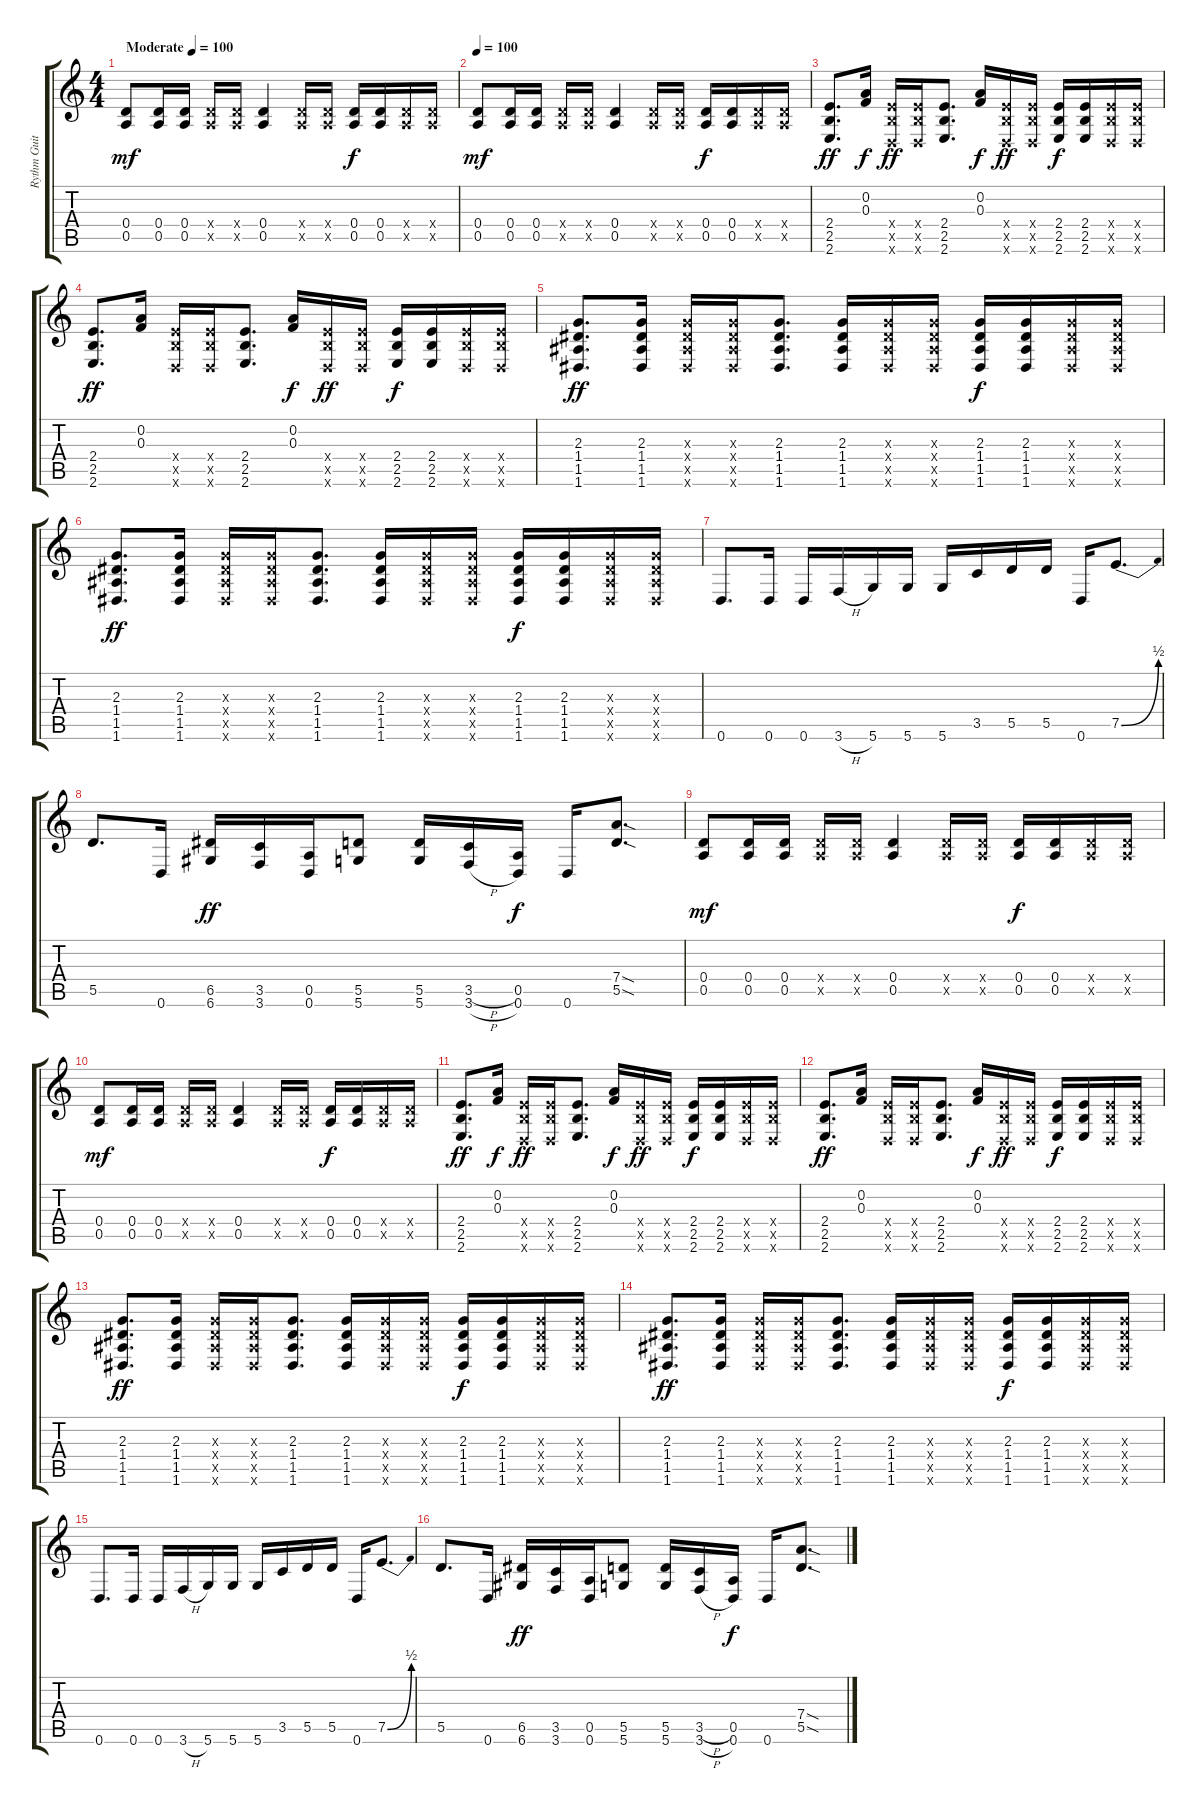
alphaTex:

\track ("Rythm Guitar" "Rythm Guit") {instrument overdrivenguitar}
\staff {score tabs}
\tuning (E4 A3 F3 D3 A2 D2) {hide}
\ts (4 4)
\tempo (100 "Moderate")
\clef g2
\ks c
(0.4 0.5).8{dy mf instrument overdrivenguitar} (0.4 0.5).16 (0.4 0.5).16 (0.4{x} 0.5{x}).16 (0.4{x} 0.5{x}).16 (0.4 0.5).4 (0.4{x} 0.5{x}).16 (0.4{x} 0.5{x}).16 (0.4 0.5).16{dy f} (0.4 0.5).16 (0.4{x} 0.5{x}).16 (0.4{x} 0.5{x}).16 |
\tempo 100
(0.4 0.5).8{dy mf} (0.4 0.5).16 (0.4 0.5).16 (0.4{x} 0.5{x}).16 (0.4{x} 0.5{x}).16 (0.4 0.5).4 (0.4{x} 0.5{x}).16 (0.4{x} 0.5{x}).16 (0.4 0.5).16{dy f} (0.4 0.5).16 (0.4{x} 0.5{x}).16 (0.4{x} 0.5{x}).16 |
(2.4 2.5 2.6).8{d dy ff} (0.2 0.3).16{dy f} (2.4{x} 2.5{x} 0.6{x}).16{dy ff} (2.4{x} 2.5{x} 0.6{x}).16 (2.4 2.5 2.6).8{d} (0.2 0.3).16{dy f} (2.4{x} 2.5{x} 0.6{x}).16{dy ff} (2.4{x} 2.5{x} 0.6{x}).16 (2.4 2.5 2.6).16{dy f} (2.4 2.5 2.6).16 (2.4{x} 2.5{x} 0.6{x}).16 (2.4{x} 2.5{x} 0.6{x}).16 |
(2.4 2.5 2.6).8{d dy ff} (0.2 0.3).16 (2.4{x} 2.5{x} 0.6{x}).16 (2.4{x} 2.5{x} 0.6{x}).16 (2.4 2.5 2.6).8{d} (0.2 0.3).16{dy f} (2.4{x} 2.5{x} 0.6{x}).16{dy ff} (2.4{x} 2.5{x} 0.6{x}).16 (2.4 2.5 2.6).16{dy f} (2.4 2.5 2.6).16 (2.4{x} 2.5{x} 0.6{x}).16 (2.4{x} 2.5{x} 0.6{x}).16 |
(2.3 1.4 1.5 1.6).8{d dy ff} (2.3 1.4 1.5 1.6).16 (2.3{x} 1.4{x} 1.5{x} 1.6{x}).16 (2.3{x} 1.4{x} 1.5{x} 1.6{x}).16 (2.3 1.4 1.5 1.6).8{d} (2.3 1.4 1.5 1.6).16 (2.3{x} 1.4{x} 1.5{x} 1.6{x}).16 (2.3{x} 1.4{x} 1.5{x} 1.6{x}).16 (2.3 1.4 1.5 1.6).16{dy f} (2.3 1.4 1.5 1.6).16 (2.3{x} 1.4{x} 1.5{x} 1.6{x}).16 (2.3{x} 1.4{x} 1.5{x} 1.6{x}).16 |
(2.3 1.4 1.5 1.6).8{d dy ff} (2.3 1.4 1.5 1.6).16 (2.3{x} 1.4{x} 1.5{x} 1.6{x}).16 (2.3{x} 1.4{x} 1.5{x} 1.6{x}).16 (2.3 1.4 1.5 1.6).8{d} (2.3 1.4 1.5 1.6).16 (2.3{x} 1.4{x} 1.5{x} 1.6{x}).16 (2.3{x} 1.4{x} 1.5{x} 1.6{x}).16 (2.3 1.4 1.5 1.6).16{dy f} (2.3 1.4 1.5 1.6).16 (2.3{x} 1.4{x} 1.5{x} 1.6{x}).16 (2.3{x} 1.4{x} 1.5{x} 1.6{x}).16 |
0.6.8{d instrument overdrivenguitar} 0.6.16 0.6.16 3.6{h}.16 5.6.16 5.6.16 5.6.16 3.5.16 5.5.16 5.5.16 0.6.16 7.5{be (bend 0 0 60 2)}.8{d} |
5.5.8{d} 0.6.16 (6.5 6.6).16{dy ff} (3.5 3.6).16 (0.5 0.6).16 (5.5 5.6).8 (5.5 5.6).16 (3.5{h} 3.6{h}).16 (0.5 0.6).16{dy f} 0.6.16 (7.4{sod} 5.5{sod}).8{d} |
(0.4 0.5).8{dy mf} (0.4 0.5).16 (0.4 0.5).16 (0.4{x} 0.5{x}).16 (0.4{x} 0.5{x}).16 (0.4 0.5).4 (0.4{x} 0.5{x}).16 (0.4{x} 0.5{x}).16 (0.4 0.5).16{dy f} (0.4 0.5).16 (0.4{x} 0.5{x}).16 (0.4{x} 0.5{x}).16 |
(0.4 0.5).8{dy mf} (0.4 0.5).16 (0.4 0.5).16 (0.4{x} 0.5{x}).16 (0.4{x} 0.5{x}).16 (0.4 0.5).4 (0.4{x} 0.5{x}).16 (0.4{x} 0.5{x}).16 (0.4 0.5).16{dy f} (0.4 0.5).16 (0.4{x} 0.5{x}).16 (0.4{x} 0.5{x}).16 |
(2.4 2.5 2.6).8{d dy ff} (0.2 0.3).16{dy f} (2.4{x} 2.5{x} 0.6{x}).16{dy ff} (2.4{x} 2.5{x} 0.6{x}).16 (2.4 2.5 2.6).8{d} (0.2 0.3).16{dy f} (2.4{x} 2.5{x} 0.6{x}).16{dy ff} (2.4{x} 2.5{x} 0.6{x}).16 (2.4 2.5 2.6).16{dy f} (2.4 2.5 2.6).16 (2.4{x} 2.5{x} 0.6{x}).16 (2.4{x} 2.5{x} 0.6{x}).16 |
(2.4 2.5 2.6).8{d dy ff} (0.2 0.3).16 (2.4{x} 2.5{x} 0.6{x}).16 (2.4{x} 2.5{x} 0.6{x}).16 (2.4 2.5 2.6).8{d} (0.2 0.3).16{dy f} (2.4{x} 2.5{x} 0.6{x}).16{dy ff} (2.4{x} 2.5{x} 0.6{x}).16 (2.4 2.5 2.6).16{dy f} (2.4 2.5 2.6).16 (2.4{x} 2.5{x} 0.6{x}).16 (2.4{x} 2.5{x} 0.6{x}).16 |
(2.3 1.4 1.5 1.6).8{d dy ff} (2.3 1.4 1.5 1.6).16 (2.3{x} 1.4{x} 1.5{x} 1.6{x}).16 (2.3{x} 1.4{x} 1.5{x} 1.6{x}).16 (2.3 1.4 1.5 1.6).8{d} (2.3 1.4 1.5 1.6).16 (2.3{x} 1.4{x} 1.5{x} 1.6{x}).16 (2.3{x} 1.4{x} 1.5{x} 1.6{x}).16 (2.3 1.4 1.5 1.6).16{dy f} (2.3 1.4 1.5 1.6).16 (2.3{x} 1.4{x} 1.5{x} 1.6{x}).16 (2.3{x} 1.4{x} 1.5{x} 1.6{x}).16 |
(2.3 1.4 1.5 1.6).8{d dy ff} (2.3 1.4 1.5 1.6).16 (2.3{x} 1.4{x} 1.5{x} 1.6{x}).16 (2.3{x} 1.4{x} 1.5{x} 1.6{x}).16 (2.3 1.4 1.5 1.6).8{d} (2.3 1.4 1.5 1.6).16 (2.3{x} 1.4{x} 1.5{x} 1.6{x}).16 (2.3{x} 1.4{x} 1.5{x} 1.6{x}).16 (2.3 1.4 1.5 1.6).16{dy f} (2.3 1.4 1.5 1.6).16 (2.3{x} 1.4{x} 1.5{x} 1.6{x}).16 (2.3{x} 1.4{x} 1.5{x} 1.6{x}).16 |
0.6.8{d} 0.6.16 0.6.16 3.6{h}.16 5.6.16 5.6.16 5.6.16 3.5.16 5.5.16 5.5.16 0.6.16 7.5{be (bend 0 0 60 2)}.8{d} |
5.5.8{d} 0.6.16 (6.5 6.6).16{dy ff} (3.5 3.6).16 (0.5 0.6).16 (5.5 5.6).8 (5.5 5.6).16 (3.5{h} 3.6{h}).16 (0.5 0.6).16{dy f} 0.6.16 (7.4{sod} 5.5{sod}).8{d}
